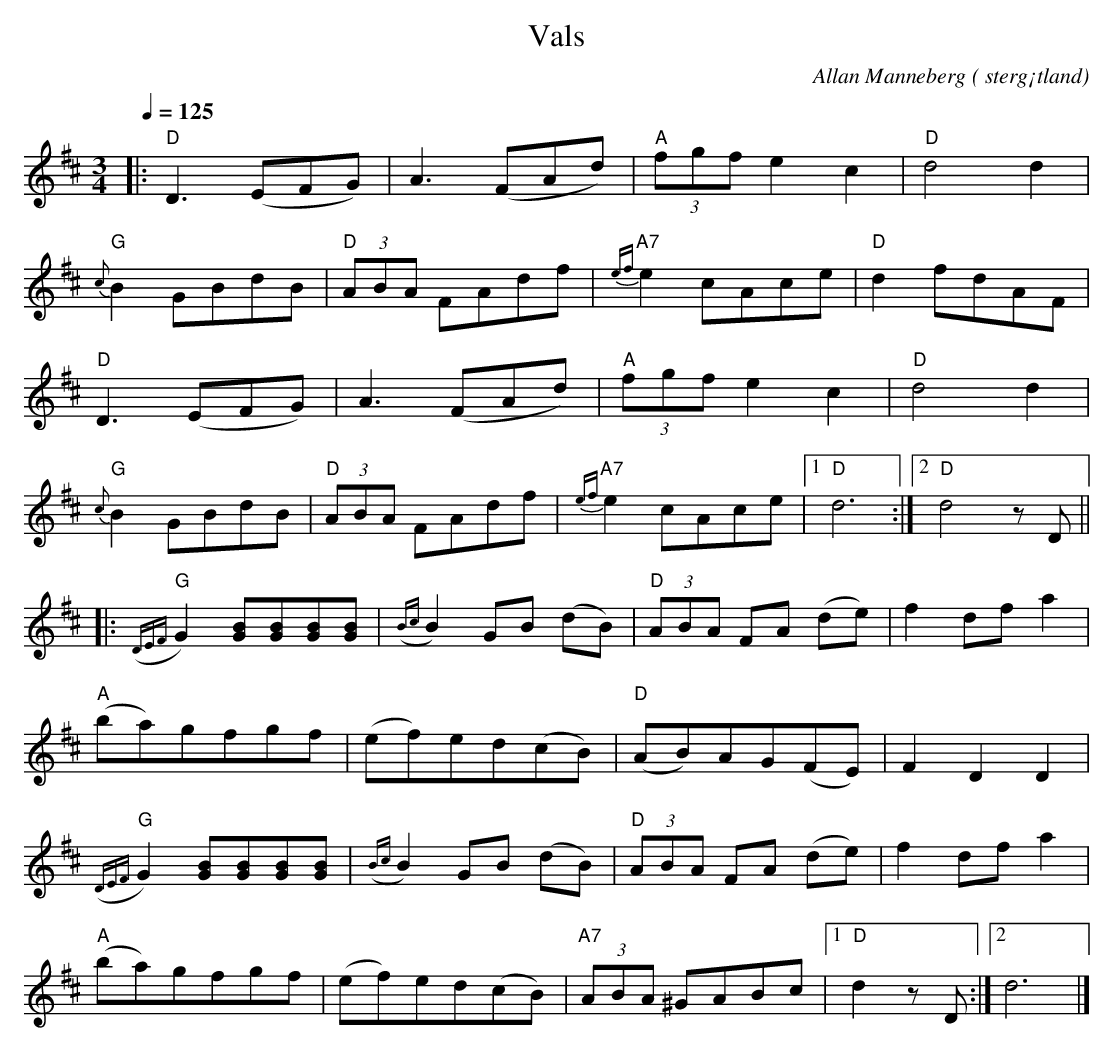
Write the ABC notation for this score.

X:1
T:Vals
O: sterg¡tland
C:Allan Manneberg
Q:1/4=125
M: 3/4
L: 1/8
K: D
|: "D"D3(EFG) | A3(FAd) |"A" (3fgf e2 c2|"D" d4 d2|
"G" {c}B2 GBdB| "D" (3ABA FAdf | "A7" {ef}e2 cAce|"D" d2 fdAF|
"D"D3(EFG) | A3(FAd) |"A" (3fgf e2 c2|"D" d4 d2|
"G" {c}B2 GBdB| "D" (3ABA FAdf | "A7" {ef}e2 cAce|1"D" d6 :|2 "D" d4 z D||
|:"G"({DEF}G2) [GB][GB][GB][GB]|({Bc}B2) GB (dB)|"D"(3ABA FA (de)|f2 df a2|
"A"(ba)gfgf| (ef)ed(cB)|"D" (AB)AG(FE)| F2 D2 D2|
"G"({DEF}G2) [GB][GB][GB][GB]|({Bc}B2) GB (dB)|"D"(3ABA FA (de)|f2 df a2|
"A"(ba)gfgf| (ef)ed(cB)|"A7" (3ABA ^GABc|1"D" d2 zD:|2 d6 |]
